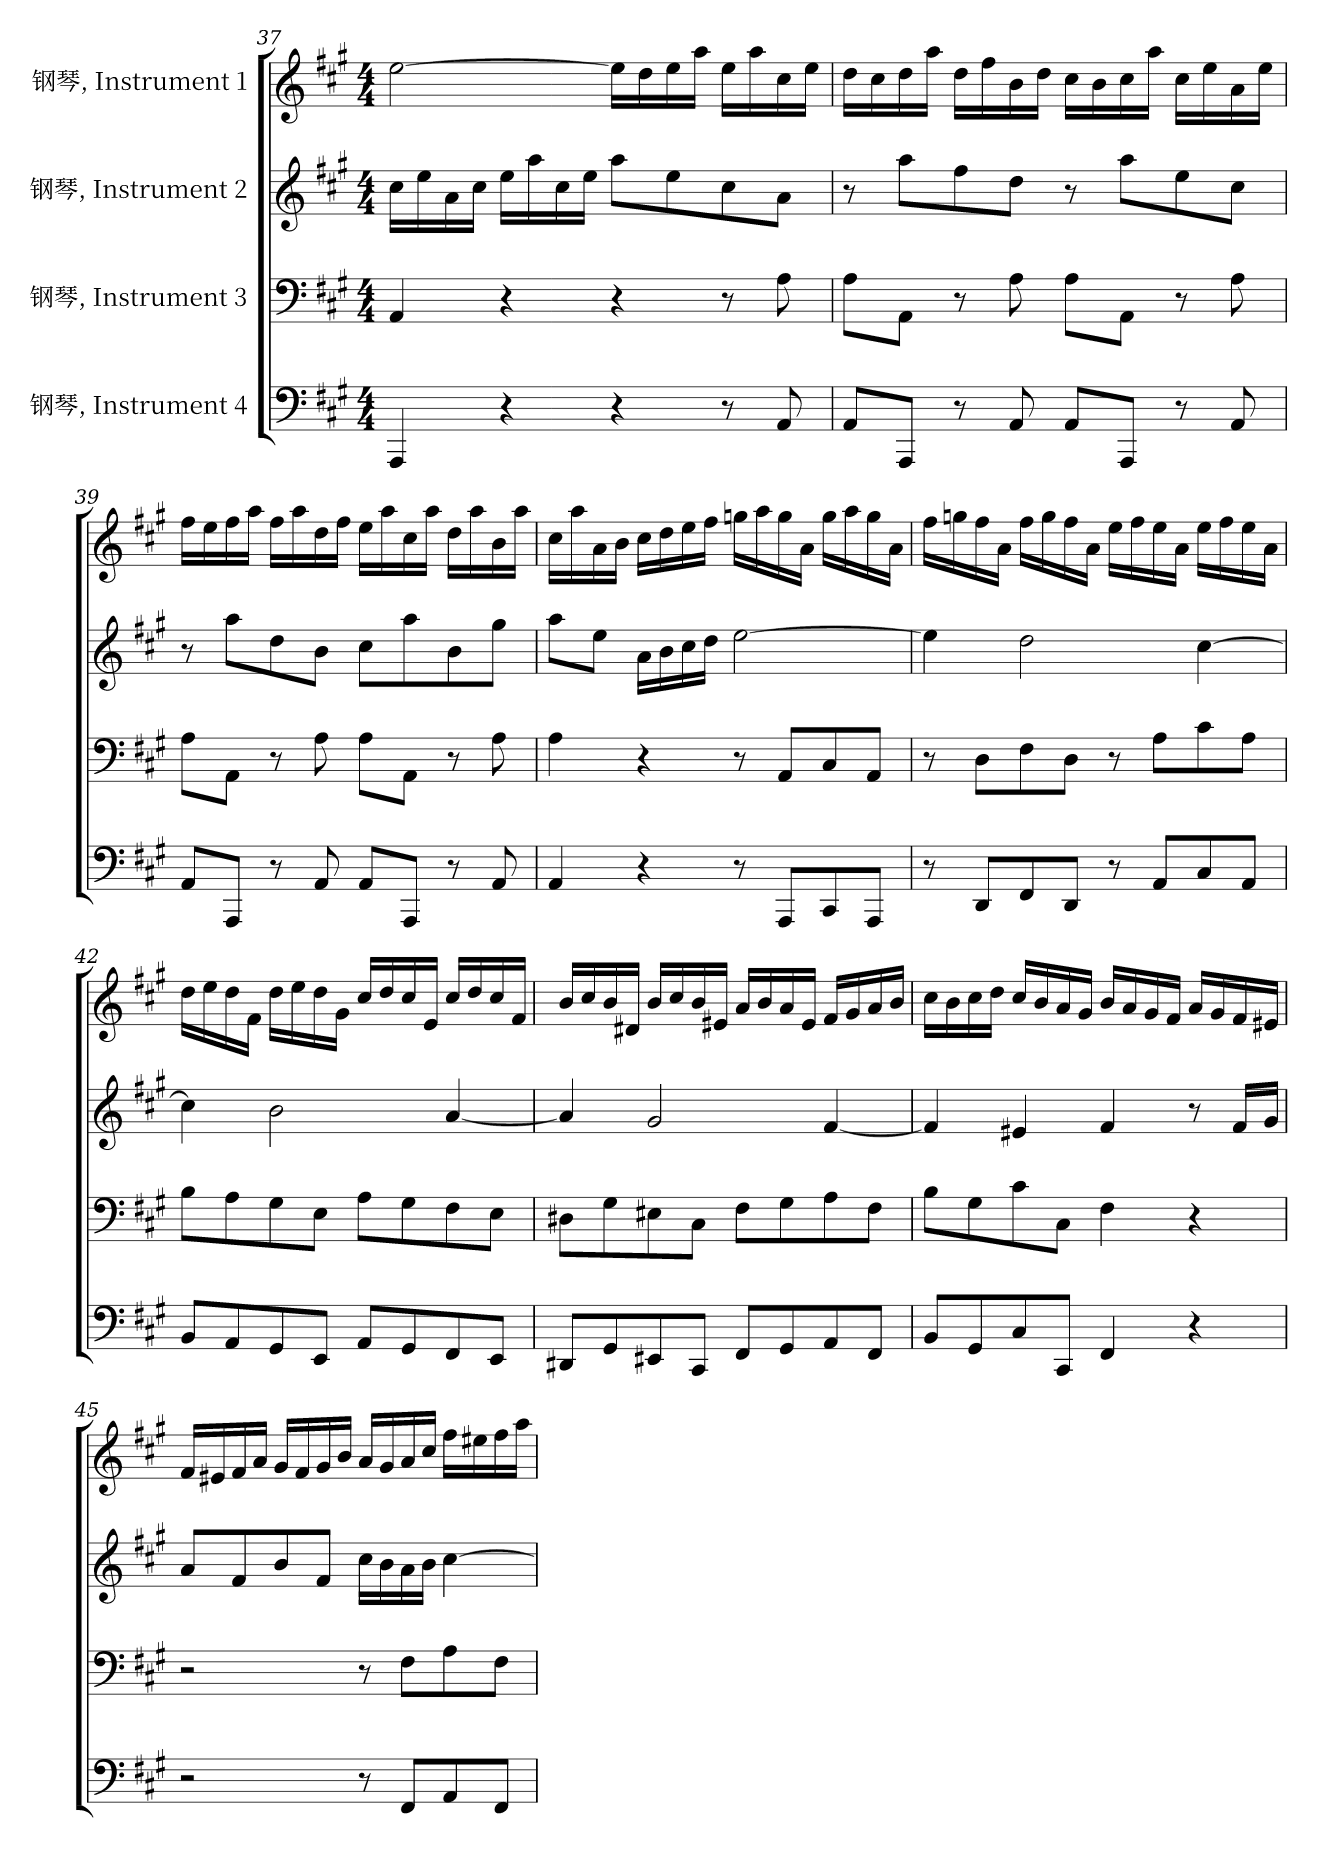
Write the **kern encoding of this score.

**kern	**kern	**kern	**kern
*part4	*part3	*part2	*part1
*staff4	*staff3	*staff2	*staff1
*I"钢琴, Instrument 4	*I"钢琴, Instrument 3	*I"钢琴, Instrument 2	*I"钢琴, Instrument 1
*clefF4	*clefF4	*clefG2	*clefG2
*k[f#c#g#]	*k[f#c#g#]	*k[f#c#g#]	*k[f#c#g#]
*M4/4	*M4/4	*M4/4	*M4/4
=37	=37	=37	=37
4AAA/	4AA/	16cc#\LL	[2ee\
.	.	16ee\	.
.	.	16a\	.
.	.	16cc#\JJ	.
4r	4r	16ee\LL	.
.	.	16aa\	.
.	.	16cc#\	.
.	.	16ee\JJ	.
4r	4r	8aa\L	16ee\LL]
.	.	.	16dd\
.	.	8ee\	16ee\
.	.	.	16aa\JJ
8r	8r	8cc#\	16ee\LL
.	.	.	16aa\
8AA/	8A\	8a\J	16cc#\
.	.	.	16ee\JJ
!!LO:PB:g=z
=38	=38	=38	=38
8AA/L	8A\L	8r	16dd\LL
.	.	.	16cc#\
8AAA/J	8AA\J	8aa\L	16dd\
.	.	.	16aa\JJ
8r	8r	8ff#\	16dd\LL
.	.	.	16ff#\
8AA/	8A\	8dd\J	16b\
.	.	.	16dd\JJ
8AA/L	8A\L	8r	16cc#\LL
.	.	.	16b\
8AAA/J	8AA\J	8aa\L	16cc#\
.	.	.	16aa\JJ
8r	8r	8ee\	16cc#\LL
.	.	.	16ee\
8AA/	8A\	8cc#\J	16a\
.	.	.	16ee\JJ
=39	=39	=39	=39
8AA/L	8A\L	8r	16ff#\LL
.	.	.	16ee\
8AAA/J	8AA\J	8aa\L	16ff#\
.	.	.	16aa\JJ
8r	8r	8dd\	16ff#\LL
.	.	.	16aa\
8AA/	8A\	8b\J	16dd\
.	.	.	16ff#\JJ
8AA/L	8A\L	8cc#\L	16ee\LL
.	.	.	16aa\
8AAA/J	8AA\J	8aa\	16cc#\
.	.	.	16aa\JJ
8r	8r	8b\	16dd\LL
.	.	.	16aa\
8AA/	8A\	8gg#\J	16b\
.	.	.	16aa\JJ
!!LO:LB:g=z
=40	=40	=40	=40
4AA/	4A\	8aa\L	16cc#\LL
.	.	.	16aa\
.	.	8ee\J	16a\
.	.	.	16b\JJ
4r	4r	16a\LL	16cc#\LL
.	.	16b\	16dd\
.	.	16cc#\	16ee\
.	.	16dd\JJ	16ff#\JJ
8r	8r	[2ee\	16ggn\LL
.	.	.	16aa\
8AAA/L	8AA/L	.	16gg\
.	.	.	16a\JJ
8CC#/	8C#/	.	16gg\LL
.	.	.	16aa\
8AAA/J	8AA/J	.	16gg\
.	.	.	16a\JJ
=41	=41	=41	=41
8r	8r	4ee\]	16ff#\LL
.	.	.	16ggn\
8DD/L	8D\L	.	16ff#\
.	.	.	16a\JJ
8FF#/	8F#\	2dd\	16ff#\LL
.	.	.	16gg\
8DD/J	8D\J	.	16ff#\
.	.	.	16a\JJ
8r	8r	.	16ee\LL
.	.	.	16ff#\
8AA/L	8A\L	.	16ee\
.	.	.	16a\JJ
8C#/	8c#\	[4cc#\	16ee\LL
.	.	.	16ff#\
8AA/J	8A\J	.	16ee\
.	.	.	16a\JJ
!!LO:LB:g=z
=42	=42	=42	=42
8BB/L	8B\L	4cc#\]	16dd\LL
.	.	.	16ee\
8AA/	8A\	.	16dd\
.	.	.	16f#\JJ
8GG#/	8G#\	2b\	16dd\LL
.	.	.	16ee\
8EE/J	8E\J	.	16dd\
.	.	.	16g#\JJ
8AA/L	8A\L	.	16cc#/LL
.	.	.	16dd/
8GG#/	8G#\	.	16cc#/
.	.	.	16e/JJ
8FF#/	8F#\	[4a/	16cc#/LL
.	.	.	16dd/
8EE/J	8E\J	.	16cc#/
.	.	.	16f#/JJ
=43	=43	=43	=43
8DD#X/L	8D#X\L	4a/]	16b/LL
.	.	.	16cc#/
8GG#/	8G#\	.	16b/
.	.	.	16d#X/JJ
8EE#X/	8E#X\	2g#/	16b/LL
.	.	.	16cc#/
8CC#/J	8C#\J	.	16b/
.	.	.	16e#X/JJ
8FF#/L	8F#\L	.	16a/LL
.	.	.	16b/
8GG#/	8G#\	.	16a/
.	.	.	16e#/JJ
8AA/	8A\	[4f#/	16f#/LL
.	.	.	16g#/
8FF#/J	8F#\J	.	16a/
.	.	.	16b/JJ
!!LO:PB:g=z
=44	=44	=44	=44
8BB/L	8B\L	4f#/]	16cc#\LL
.	.	.	16b\
8GG#/	8G#\	.	16cc#\
.	.	.	16dd\JJ
8C#/	8c#\	4e#X/	16cc#/LL
.	.	.	16b/
8CC#/J	8C#\J	.	16a/
.	.	.	16g#/JJ
4FF#/	4F#\	4f#/	16b/LL
.	.	.	16a/
.	.	.	16g#/
.	.	.	16f#/JJ
4r	4r	8r	16a/LL
.	.	.	16g#/
.	.	16f#/LL	16f#/
.	.	16g#/JJ	16e#X/JJ
=45	=45	=45	=45
2r	2r	8a/L	16f#/LL
.	.	.	16e#X/
.	.	8f#/	16f#/
.	.	.	16a/JJ
.	.	8b/	16g#/LL
.	.	.	16f#/
.	.	8f#/J	16g#/
.	.	.	16b/JJ
8r	8r	16cc#\LL	16a/LL
.	.	16b\	16g#/
8FF#/L	8F#\L	16a\	16a/
.	.	16b\JJ	16cc#/JJ
8AA/	8A\	[4cc#\	16ff#\LL
.	.	.	16ee#X\
8FF#/J	8F#\J	.	16ff#\
.	.	.	16aa\JJ
=	=	=	=
*-	*-	*-	*-
